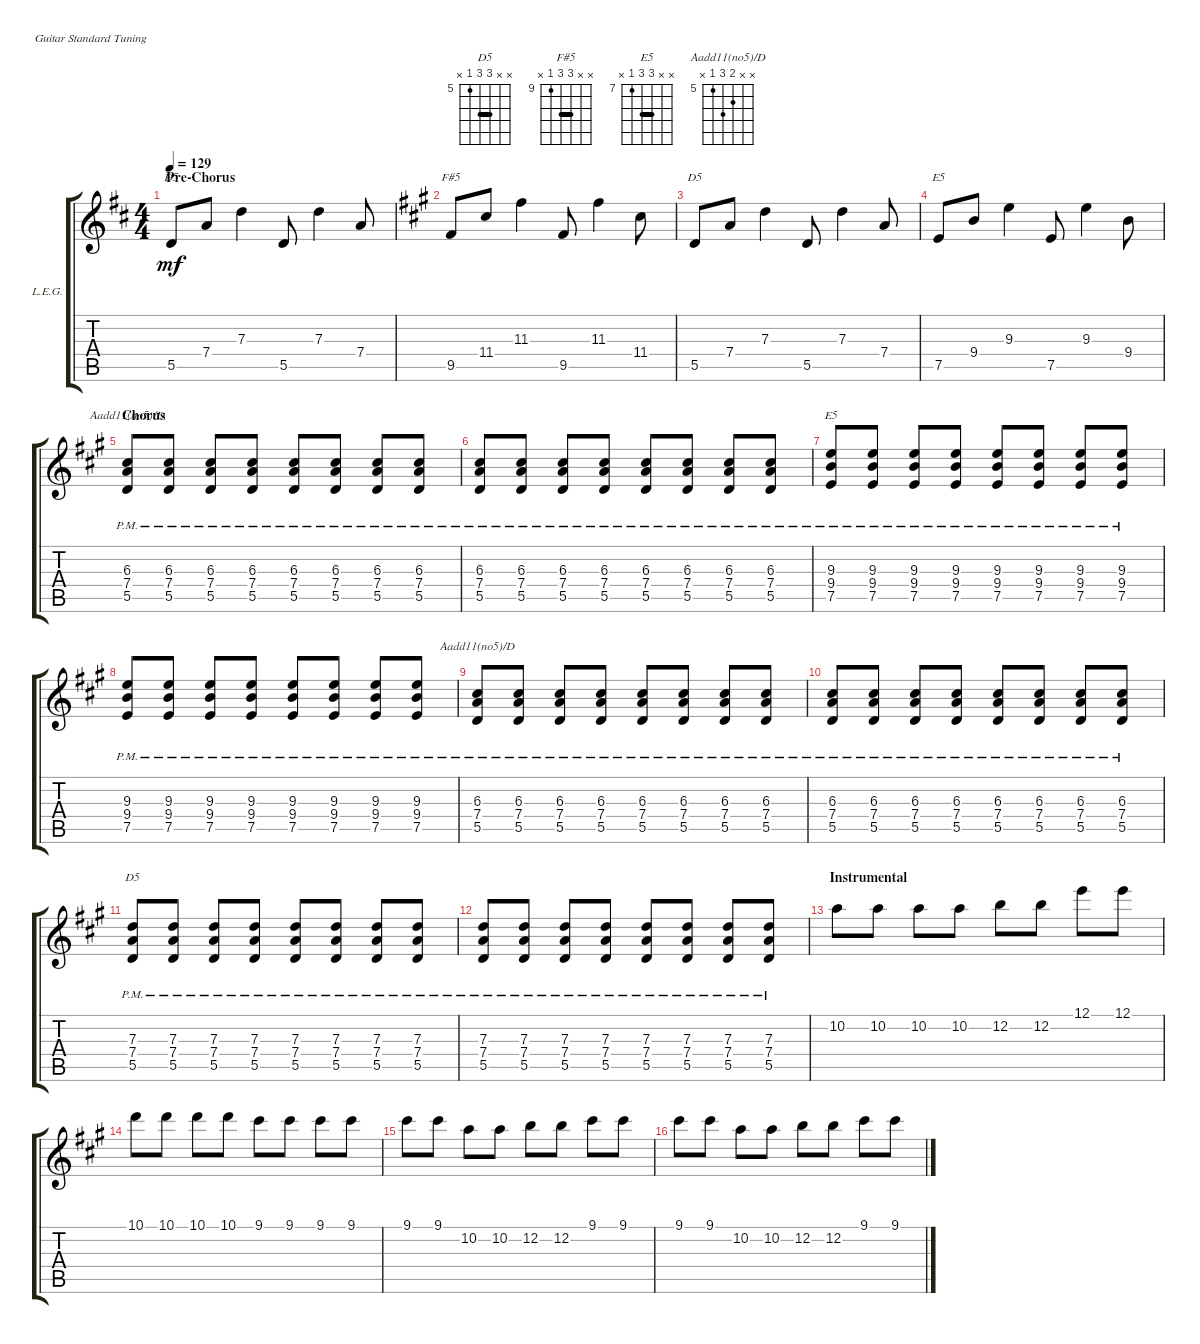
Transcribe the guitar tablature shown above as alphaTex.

\defaultSystemsLayout 4
\bracketExtendMode groupsimilarinstruments
\firstSystemTrackNameOrientation horizontal
\otherSystemsTrackNameOrientation horizontal
\track ("Lead Electric Guitar" "L.E.G.") {instrument distortionguitar}
\staff {score tabs}
\tuning (E4 B3 G3 D3 A2 E2)
\chord ("D5" x x 7 7 5 x) {firstfret 5 barre 7}
\chord ("F#5" x x 11 11 9 x) {firstfret 9 barre 11}
\chord ("E5" x x 9 9 7 x) {firstfret 7 barre 9}
\chord ("Aadd11(no5)/D" x x 6 7 5 x) {firstfret 5}
\ts (4 4)
\section ("" "Pre-Chorus")
\tempo 129
\clef g2
\ks d
5.5.8{ch "D5" lyrics (0 "") lyrics (1 "") lyrics (2 "") lyrics (3 "") lyrics (4 "") dy mf} 7.4.8{lyrics (0 "") lyrics (1 "") lyrics (2 "") lyrics (3 "") lyrics (4 "")} 7.3.4{lyrics (0 "") lyrics (1 "") lyrics (2 "") lyrics (3 "") lyrics (4 "")} 5.5.8{lyrics (0 "") lyrics (1 "") lyrics (2 "") lyrics (3 "") lyrics (4 "")} 7.3.4{lyrics (0 "") lyrics (1 "") lyrics (2 "") lyrics (3 "") lyrics (4 "")} 7.4.8{lyrics (0 "") lyrics (1 "") lyrics (2 "") lyrics (3 "") lyrics (4 "")} |
\ks a
9.5.8{ch "F#5" lyrics (0 "") lyrics (1 "") lyrics (2 "") lyrics (3 "") lyrics (4 "")} 11.4.8{lyrics (0 "") lyrics (1 "") lyrics (2 "") lyrics (3 "") lyrics (4 "")} 11.3.4{lyrics (0 "") lyrics (1 "") lyrics (2 "") lyrics (3 "") lyrics (4 "")} 9.5.8{lyrics (0 "") lyrics (1 "") lyrics (2 "") lyrics (3 "") lyrics (4 "")} 11.3.4{lyrics (0 "") lyrics (1 "") lyrics (2 "") lyrics (3 "") lyrics (4 "")} 11.4.8{lyrics (0 "") lyrics (1 "") lyrics (2 "") lyrics (3 "") lyrics (4 "")} |
5.5.8{ch "D5" lyrics (0 "") lyrics (1 "") lyrics (2 "") lyrics (3 "") lyrics (4 "")} 7.4.8{lyrics (0 "") lyrics (1 "") lyrics (2 "") lyrics (3 "") lyrics (4 "")} 7.3.4{lyrics (0 "") lyrics (1 "") lyrics (2 "") lyrics (3 "") lyrics (4 "")} 5.5.8{lyrics (0 "") lyrics (1 "") lyrics (2 "") lyrics (3 "") lyrics (4 "")} 7.3.4{lyrics (0 "") lyrics (1 "") lyrics (2 "") lyrics (3 "") lyrics (4 "")} 7.4.8{lyrics (0 "") lyrics (1 "") lyrics (2 "") lyrics (3 "") lyrics (4 "")} |
7.5.8{ch "E5" lyrics (0 "") lyrics (1 "") lyrics (2 "") lyrics (3 "") lyrics (4 "")} 9.4.8{lyrics (0 "") lyrics (1 "") lyrics (2 "") lyrics (3 "") lyrics (4 "")} 9.3.4{lyrics (0 "") lyrics (1 "") lyrics (2 "") lyrics (3 "") lyrics (4 "")} 7.5.8{lyrics (0 "") lyrics (1 "") lyrics (2 "") lyrics (3 "") lyrics (4 "")} 9.3.4{lyrics (0 "") lyrics (1 "") lyrics (2 "") lyrics (3 "") lyrics (4 "")} 9.4.8{lyrics (0 "") lyrics (1 "") lyrics (2 "") lyrics (3 "") lyrics (4 "")} |
\section ("" "Chorus")
(5.5{pm} 7.4{pm} 6.3{pm}).8{ch "Aadd11(no5)/D" lyrics (0 "") lyrics (1 "") lyrics (2 "") lyrics (3 "") lyrics (4 "")} (5.5{pm} 7.4{pm} 6.3{pm}).8{lyrics (0 "") lyrics (1 "") lyrics (2 "") lyrics (3 "") lyrics (4 "")} (5.5{pm} 7.4{pm} 6.3{pm}).8{lyrics (0 "") lyrics (1 "") lyrics (2 "") lyrics (3 "") lyrics (4 "")} (5.5{pm} 7.4{pm} 6.3{pm}).8{lyrics (0 "") lyrics (1 "") lyrics (2 "") lyrics (3 "") lyrics (4 "")} (5.5{pm} 7.4{pm} 6.3{pm}).8{lyrics (0 "") lyrics (1 "") lyrics (2 "") lyrics (3 "") lyrics (4 "")} (5.5{pm} 7.4{pm} 6.3{pm}).8{lyrics (0 "") lyrics (1 "") lyrics (2 "") lyrics (3 "") lyrics (4 "")} (5.5{pm} 7.4{pm} 6.3{pm}).8{lyrics (0 "") lyrics (1 "") lyrics (2 "") lyrics (3 "") lyrics (4 "")} (5.5{pm} 7.4{pm} 6.3{pm}).8{lyrics (0 "") lyrics (1 "") lyrics (2 "") lyrics (3 "") lyrics (4 "")} |
(5.5{pm} 7.4{pm} 6.3{pm}).8{lyrics (0 "") lyrics (1 "") lyrics (2 "") lyrics (3 "") lyrics (4 "")} (5.5{pm} 7.4{pm} 6.3{pm}).8{lyrics (0 "") lyrics (1 "") lyrics (2 "") lyrics (3 "") lyrics (4 "")} (5.5{pm} 7.4{pm} 6.3{pm}).8{lyrics (0 "") lyrics (1 "") lyrics (2 "") lyrics (3 "") lyrics (4 "")} (5.5{pm} 7.4{pm} 6.3{pm}).8{lyrics (0 "") lyrics (1 "") lyrics (2 "") lyrics (3 "") lyrics (4 "")} (5.5{pm} 7.4{pm} 6.3{pm}).8{lyrics (0 "") lyrics (1 "") lyrics (2 "") lyrics (3 "") lyrics (4 "")} (5.5{pm} 7.4{pm} 6.3{pm}).8{lyrics (0 "") lyrics (1 "") lyrics (2 "") lyrics (3 "") lyrics (4 "")} (5.5{pm} 7.4{pm} 6.3{pm}).8{lyrics (0 "") lyrics (1 "") lyrics (2 "") lyrics (3 "") lyrics (4 "")} (5.5{pm} 7.4{pm} 6.3{pm}).8{lyrics (0 "") lyrics (1 "") lyrics (2 "") lyrics (3 "") lyrics (4 "")} |
(7.5{pm} 9.4{pm} 9.3{pm}).8{ch "E5" lyrics (0 "") lyrics (1 "") lyrics (2 "") lyrics (3 "") lyrics (4 "")} (7.5{pm} 9.4{pm} 9.3{pm}).8{lyrics (0 "") lyrics (1 "") lyrics (2 "") lyrics (3 "") lyrics (4 "")} (7.5{pm} 9.4{pm} 9.3{pm}).8{lyrics (0 "") lyrics (1 "") lyrics (2 "") lyrics (3 "") lyrics (4 "")} (7.5{pm} 9.4{pm} 9.3{pm}).8{lyrics (0 "") lyrics (1 "") lyrics (2 "") lyrics (3 "") lyrics (4 "")} (7.5{pm} 9.4{pm} 9.3{pm}).8{lyrics (0 "") lyrics (1 "") lyrics (2 "") lyrics (3 "") lyrics (4 "")} (7.5{pm} 9.4{pm} 9.3{pm}).8{lyrics (0 "") lyrics (1 "") lyrics (2 "") lyrics (3 "") lyrics (4 "")} (7.5{pm} 9.4{pm} 9.3{pm}).8{lyrics (0 "") lyrics (1 "") lyrics (2 "") lyrics (3 "") lyrics (4 "")} (7.5{pm} 9.4{pm} 9.3{pm}).8{lyrics (0 "") lyrics (1 "") lyrics (2 "") lyrics (3 "") lyrics (4 "")} |
(7.5{pm} 9.4{pm} 9.3{pm}).8{lyrics (0 "") lyrics (1 "") lyrics (2 "") lyrics (3 "") lyrics (4 "")} (7.5{pm} 9.4{pm} 9.3{pm}).8{lyrics (0 "") lyrics (1 "") lyrics (2 "") lyrics (3 "") lyrics (4 "")} (7.5{pm} 9.4{pm} 9.3{pm}).8{lyrics (0 "") lyrics (1 "") lyrics (2 "") lyrics (3 "") lyrics (4 "")} (7.5{pm} 9.4{pm} 9.3{pm}).8{lyrics (0 "") lyrics (1 "") lyrics (2 "") lyrics (3 "") lyrics (4 "")} (7.5{pm} 9.4{pm} 9.3{pm}).8{lyrics (0 "") lyrics (1 "") lyrics (2 "") lyrics (3 "") lyrics (4 "")} (7.5{pm} 9.4{pm} 9.3{pm}).8{lyrics (0 "") lyrics (1 "") lyrics (2 "") lyrics (3 "") lyrics (4 "")} (7.5{pm} 9.4{pm} 9.3{pm}).8{lyrics (0 "") lyrics (1 "") lyrics (2 "") lyrics (3 "") lyrics (4 "")} (7.5{pm} 9.4{pm} 9.3{pm}).8{lyrics (0 "") lyrics (1 "") lyrics (2 "") lyrics (3 "") lyrics (4 "")} |
(5.5{pm} 7.4{pm} 6.3{pm}).8{ch "Aadd11(no5)/D" lyrics (0 "") lyrics (1 "") lyrics (2 "") lyrics (3 "") lyrics (4 "")} (5.5{pm} 7.4{pm} 6.3{pm}).8{lyrics (0 "") lyrics (1 "") lyrics (2 "") lyrics (3 "") lyrics (4 "")} (5.5{pm} 7.4{pm} 6.3{pm}).8{lyrics (0 "") lyrics (1 "") lyrics (2 "") lyrics (3 "") lyrics (4 "")} (5.5{pm} 7.4{pm} 6.3{pm}).8{lyrics (0 "") lyrics (1 "") lyrics (2 "") lyrics (3 "") lyrics (4 "")} (5.5{pm} 7.4{pm} 6.3{pm}).8{lyrics (0 "") lyrics (1 "") lyrics (2 "") lyrics (3 "") lyrics (4 "")} (5.5{pm} 7.4{pm} 6.3{pm}).8{lyrics (0 "") lyrics (1 "") lyrics (2 "") lyrics (3 "") lyrics (4 "")} (5.5{pm} 7.4{pm} 6.3{pm}).8{lyrics (0 "") lyrics (1 "") lyrics (2 "") lyrics (3 "") lyrics (4 "")} (5.5{pm} 7.4{pm} 6.3{pm}).8{lyrics (0 "") lyrics (1 "") lyrics (2 "") lyrics (3 "") lyrics (4 "")} |
(5.5{pm} 7.4{pm} 6.3{pm}).8{lyrics (0 "") lyrics (1 "") lyrics (2 "") lyrics (3 "") lyrics (4 "")} (5.5{pm} 7.4{pm} 6.3{pm}).8{lyrics (0 "") lyrics (1 "") lyrics (2 "") lyrics (3 "") lyrics (4 "")} (5.5{pm} 7.4{pm} 6.3{pm}).8{lyrics (0 "") lyrics (1 "") lyrics (2 "") lyrics (3 "") lyrics (4 "")} (5.5{pm} 7.4{pm} 6.3{pm}).8{lyrics (0 "") lyrics (1 "") lyrics (2 "") lyrics (3 "") lyrics (4 "")} (5.5{pm} 7.4{pm} 6.3{pm}).8{lyrics (0 "") lyrics (1 "") lyrics (2 "") lyrics (3 "") lyrics (4 "")} (5.5{pm} 7.4{pm} 6.3{pm}).8{lyrics (0 "") lyrics (1 "") lyrics (2 "") lyrics (3 "") lyrics (4 "")} (5.5{pm} 7.4{pm} 6.3{pm}).8{lyrics (0 "") lyrics (1 "") lyrics (2 "") lyrics (3 "") lyrics (4 "")} (5.5{pm} 7.4{pm} 6.3{pm}).8{lyrics (0 "") lyrics (1 "") lyrics (2 "") lyrics (3 "") lyrics (4 "")} |
(5.5{pm} 7.3{pm} 7.4{pm}).8{ch "D5" lyrics (0 "") lyrics (1 "") lyrics (2 "") lyrics (3 "") lyrics (4 "")} (5.5{pm} 7.3{pm} 7.4{pm}).8{lyrics (0 "") lyrics (1 "") lyrics (2 "") lyrics (3 "") lyrics (4 "")} (5.5{pm} 7.3{pm} 7.4{pm}).8{lyrics (0 "") lyrics (1 "") lyrics (2 "") lyrics (3 "") lyrics (4 "")} (5.5{pm} 7.3{pm} 7.4{pm}).8{lyrics (0 "") lyrics (1 "") lyrics (2 "") lyrics (3 "") lyrics (4 "")} (5.5{pm} 7.3{pm} 7.4{pm}).8{lyrics (0 "") lyrics (1 "") lyrics (2 "") lyrics (3 "") lyrics (4 "")} (5.5{pm} 7.3{pm} 7.4{pm}).8{lyrics (0 "") lyrics (1 "") lyrics (2 "") lyrics (3 "") lyrics (4 "")} (5.5{pm} 7.3{pm} 7.4{pm}).8{lyrics (0 "") lyrics (1 "") lyrics (2 "") lyrics (3 "") lyrics (4 "")} (5.5{pm} 7.3{pm} 7.4{pm}).8{lyrics (0 "") lyrics (1 "") lyrics (2 "") lyrics (3 "") lyrics (4 "")} |
(5.5{pm} 7.4{pm} 7.3{pm}).8{lyrics (0 "") lyrics (1 "") lyrics (2 "") lyrics (3 "") lyrics (4 "")} (5.5{pm} 7.3{pm} 7.4{pm}).8{lyrics (0 "") lyrics (1 "") lyrics (2 "") lyrics (3 "") lyrics (4 "")} (5.5{pm} 7.3{pm} 7.4{pm}).8{lyrics (0 "") lyrics (1 "") lyrics (2 "") lyrics (3 "") lyrics (4 "")} (5.5{pm} 7.3{pm} 7.4{pm}).8{lyrics (0 "") lyrics (1 "") lyrics (2 "") lyrics (3 "") lyrics (4 "")} (5.5{pm} 7.3{pm} 7.4{pm}).8{lyrics (0 "") lyrics (1 "") lyrics (2 "") lyrics (3 "") lyrics (4 "")} (5.5{pm} 7.3{pm} 7.4{pm}).8{lyrics (0 "") lyrics (1 "") lyrics (2 "") lyrics (3 "") lyrics (4 "")} (5.5{pm} 7.3{pm} 7.4{pm}).8{lyrics (0 "") lyrics (1 "") lyrics (2 "") lyrics (3 "") lyrics (4 "")} (5.5{pm} 7.4{pm} 7.3{pm}).8{lyrics (0 "") lyrics (1 "") lyrics (2 "") lyrics (3 "") lyrics (4 "")} |
\section ("" "Instrumental")
10.2.8{lyrics (0 "") lyrics (1 "") lyrics (2 "") lyrics (3 "") lyrics (4 "")} 10.2.8{lyrics (0 "") lyrics (1 "") lyrics (2 "") lyrics (3 "") lyrics (4 "")} 10.2.8{lyrics (0 "") lyrics (1 "") lyrics (2 "") lyrics (3 "") lyrics (4 "")} 10.2.8{lyrics (0 "") lyrics (1 "") lyrics (2 "") lyrics (3 "") lyrics (4 "")} 12.2.8{lyrics (0 "") lyrics (1 "") lyrics (2 "") lyrics (3 "") lyrics (4 "")} 12.2.8{lyrics (0 "") lyrics (1 "") lyrics (2 "") lyrics (3 "") lyrics (4 "")} 12.1.8{lyrics (0 "") lyrics (1 "") lyrics (2 "") lyrics (3 "") lyrics (4 "")} 12.1.8{lyrics (0 "") lyrics (1 "") lyrics (2 "") lyrics (3 "") lyrics (4 "")} |
10.1.8{lyrics (0 "") lyrics (1 "") lyrics (2 "") lyrics (3 "") lyrics (4 "")} 10.1.8{lyrics (0 "") lyrics (1 "") lyrics (2 "") lyrics (3 "") lyrics (4 "")} 10.1.8{lyrics (0 "") lyrics (1 "") lyrics (2 "") lyrics (3 "") lyrics (4 "")} 10.1.8{lyrics (0 "") lyrics (1 "") lyrics (2 "") lyrics (3 "") lyrics (4 "")} 9.1.8{lyrics (0 "") lyrics (1 "") lyrics (2 "") lyrics (3 "") lyrics (4 "")} 9.1.8{lyrics (0 "") lyrics (1 "") lyrics (2 "") lyrics (3 "") lyrics (4 "")} 9.1.8{lyrics (0 "") lyrics (1 "") lyrics (2 "") lyrics (3 "") lyrics (4 "")} 9.1.8{lyrics (0 "") lyrics (1 "") lyrics (2 "") lyrics (3 "") lyrics (4 "")} |
9.1.8{lyrics (0 "") lyrics (1 "") lyrics (2 "") lyrics (3 "") lyrics (4 "")} 9.1.8{lyrics (0 "") lyrics (1 "") lyrics (2 "") lyrics (3 "") lyrics (4 "")} 10.2.8{lyrics (0 "") lyrics (1 "") lyrics (2 "") lyrics (3 "") lyrics (4 "")} 10.2.8{lyrics (0 "") lyrics (1 "") lyrics (2 "") lyrics (3 "") lyrics (4 "")} 12.2.8{lyrics (0 "") lyrics (1 "") lyrics (2 "") lyrics (3 "") lyrics (4 "")} 12.2.8{lyrics (0 "") lyrics (1 "") lyrics (2 "") lyrics (3 "") lyrics (4 "")} 9.1.8{lyrics (0 "") lyrics (1 "") lyrics (2 "") lyrics (3 "") lyrics (4 "")} 9.1.8{lyrics (0 "") lyrics (1 "") lyrics (2 "") lyrics (3 "") lyrics (4 "")} |
9.1.8{lyrics (0 "") lyrics (1 "") lyrics (2 "") lyrics (3 "") lyrics (4 "")} 9.1.8{lyrics (0 "") lyrics (1 "") lyrics (2 "") lyrics (3 "") lyrics (4 "")} 10.2.8{lyrics (0 "") lyrics (1 "") lyrics (2 "") lyrics (3 "") lyrics (4 "")} 10.2.8{lyrics (0 "") lyrics (1 "") lyrics (2 "") lyrics (3 "") lyrics (4 "")} 12.2.8{lyrics (0 "") lyrics (1 "") lyrics (2 "") lyrics (3 "") lyrics (4 "")} 12.2.8{lyrics (0 "") lyrics (1 "") lyrics (2 "") lyrics (3 "") lyrics (4 "")} 9.1.8{lyrics (0 "") lyrics (1 "") lyrics (2 "") lyrics (3 "") lyrics (4 "")} 9.1.8{lyrics (0 "") lyrics (1 "") lyrics (2 "") lyrics (3 "") lyrics (4 "")}
